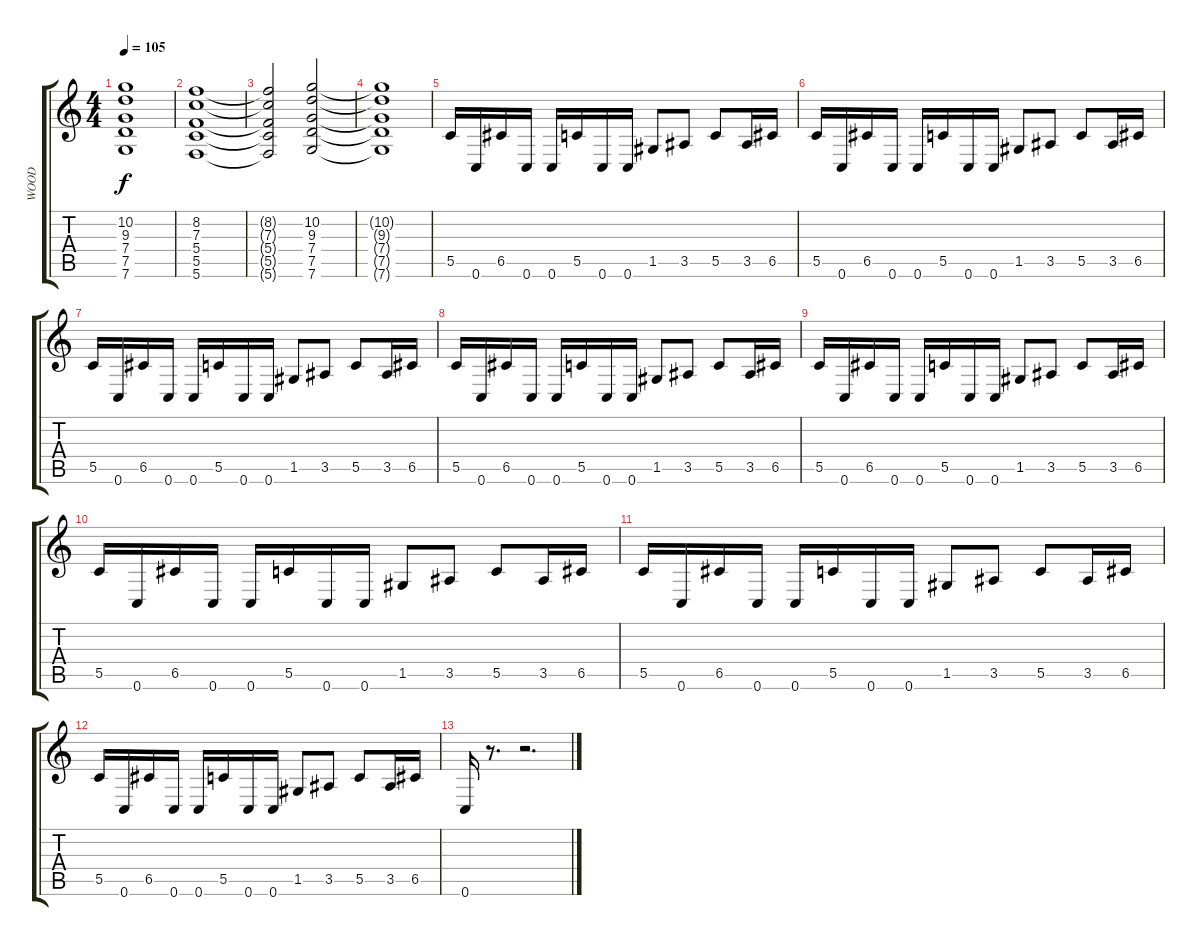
\track ("WOOD" "WOOD") {instrument distortionguitar}
\staff {score tabs}
\tuning (D4 A3 F3 C3 G2 C2) {hide}
\ts (4 4)
\tempo 105
\clef g2
\ks c
(10.2{t} 9.3{t} 7.4{t} 7.5{t} 7.6{t}).1{dy f} |
(8.2 7.3 5.4 5.5 5.6).1 |
(8.2{t} 7.3{t} 5.4{t} 5.5{t} 5.6{t}).2 (10.2 9.3 7.4 7.5 7.6).2 |
(10.2{t} 9.3{t} 7.4{t} 7.5{t} 7.6{t}).1 |
5.5.16 0.6.16 6.5.16 0.6.16 0.6.16 5.5.16 0.6.16 0.6.16 1.5.8 3.5.8 5.5.8 3.5.16 6.5.16 |
5.5.16 0.6.16 6.5.16 0.6.16 0.6.16 5.5.16 0.6.16 0.6.16 1.5.8 3.5.8 5.5.8 3.5.16 6.5.16 |
5.5.16 0.6.16 6.5.16 0.6.16 0.6.16 5.5.16 0.6.16 0.6.16 1.5.8 3.5.8 5.5.8 3.5.16 6.5.16 |
5.5.16 0.6.16 6.5.16 0.6.16 0.6.16 5.5.16 0.6.16 0.6.16 1.5.8 3.5.8 5.5.8 3.5.16 6.5.16 |
5.5.16 0.6.16 6.5.16 0.6.16 0.6.16 5.5.16 0.6.16 0.6.16 1.5.8 3.5.8 5.5.8 3.5.16 6.5.16 |
5.5.16 0.6.16 6.5.16 0.6.16 0.6.16 5.5.16 0.6.16 0.6.16 1.5.8 3.5.8 5.5.8 3.5.16 6.5.16 |
5.5.16 0.6.16 6.5.16 0.6.16 0.6.16 5.5.16 0.6.16 0.6.16 1.5.8 3.5.8 5.5.8 3.5.16 6.5.16 |
5.5.16 0.6.16 6.5.16 0.6.16 0.6.16 5.5.16 0.6.16 0.6.16 1.5.8 3.5.8 5.5.8 3.5.16 6.5.16 |
0.6.16 r.8{d} r.2{d}
